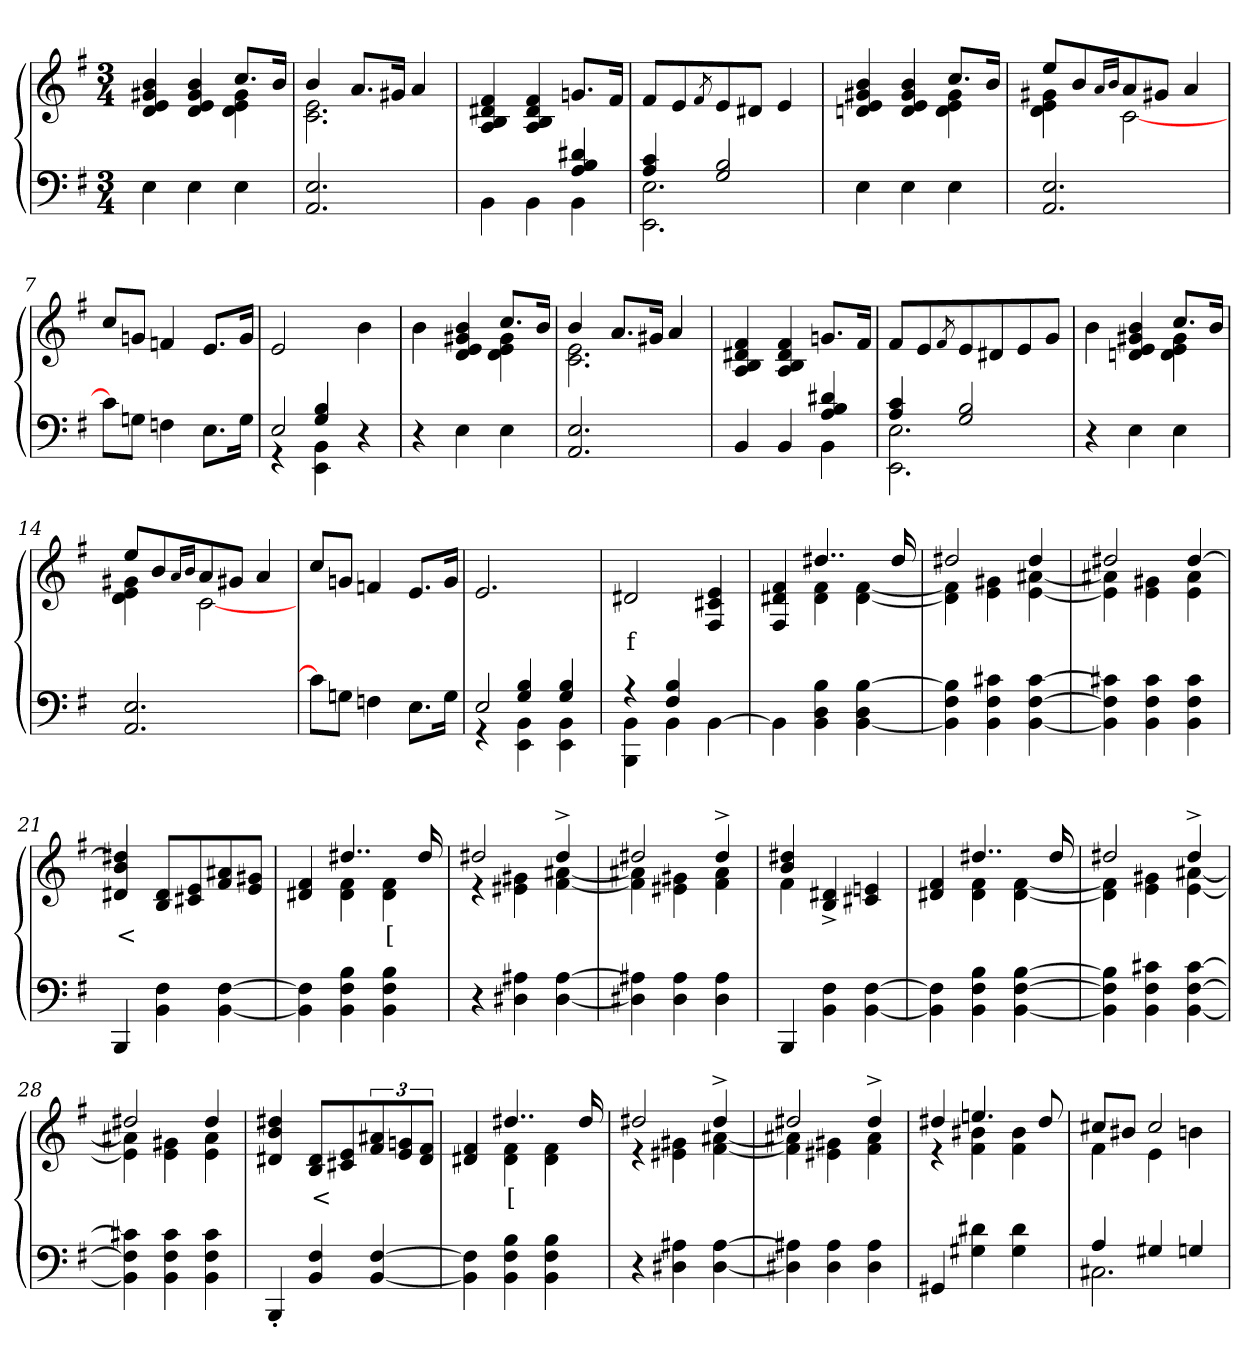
**kern	**kern	**text
*part2	*part1	*part1
*staff2	*staff1	*staff1
*clefF4	*clefG2	*
*k[f#]	*k[f#]	*
*e:	*e:	*
*M3/4	*M3/4	*
=1	=1	=1
*	*^	*
4E	4b 4g#X 4e 4d	2ryy	.
4E	4b 4g# 4e 4d	.	.
4E	8.ccL	4g# 4e 4d	.
.	16bJk	.	.
=2	=2	=2	=2
2.E 2.AA	4b	2.e 2.c	.
.	8.aL	.	.
.	16g#XJk	.	.
.	4a	.	.
*	*v	*v	*
=3	=3	=3
*^	*	*
2ryy	4BB\	4f# 4d#X 4B 4A	.
.	4BB\	4f# 4d# 4B 4A	.
4d#X 4B 4A	4BB\	8.gnL	.
.	.	16f#Jk	.
=4	=4	=4	=4
4c 4A	2.E 2.EE	8f#L	.
.	.	8e	.
.	.	8qf#/	.
2B 2G	.	8e	.
.	.	8d#XJ	.
.	.	4e	.
*v	*v	*	*
=5	=5	=5
*	*^	*
4E	4b 4g#X 4e 4dn	2ryy	.
4E	4b 4g# 4e 4d	.	.
4E	8.ccL	4g# 4e 4d	.
.	16bJk	.	.
=6	=6	=6	=6
2.E 2.AA	8eeL	4g# 4e 4d	.
.	8b	.	.
.	16qa/L	.	.
.	16qb/J	.	.
.	8a	[2c	.
.	8g#XJ	.	.
.	4a	.	.
*	*v	*v	*
=7	=7	=7
8cL]	8ccL	.
8GnJ	8gnJ	.
4Fn	4fn	.
8.EL	8.eL	.
16GJk	16gJk	.
=8	=8	=8
*^	*	*
*	*^	*	*
4ryy	2E/	4r	2e	.
4B 4G	.	4BB\ 4EE	.	.
4r	4ryy	4ryy	4b	.
*v	*v	*v	*	*
=9	=9	=9
*	*^	*
4r	4b	2ryy	.
4E	4b 4g#X 4e 4d	.	.
4E	8.ccL	4g# 4e 4d	.
.	16bJk	.	.
=10	=10	=10	=10
2.E 2.AA	4b	2.e 2.c	.
.	8.aL	.	.
.	16g#XJk	.	.
.	4a	.	.
*	*v	*v	*
=11	=11	=11
*^	*	*
2ryy	4BB	4f# 4d#X 4B 4A	.
.	4BB	4f# 4d# 4B 4A	.
4d#X 4B 4A	4BB	8.gnL	.
.	.	16f#Jk	.
=12	=12	=12	=12
4c 4A	2.E 2.EE	8f#L	.
.	.	8e	.
.	.	8qf#/	.
2B 2G	.	8e	.
.	.	8d#X	.
.	.	8e	.
.	.	8gJ	.
*v	*v	*	*
=13	=13	=13
*	*^	*
4r	4b	2ryy	.
4E	4b 4g#X 4e 4dn	.	.
4E	8.ccL	4g# 4e 4d	.
.	16bJk	.	.
=14	=14	=14	=14
2.E 2.AA	8eeL	4g# 4e 4d	.
.	8b	.	.
.	16qa/L	.	.
.	16qb/J	.	.
.	8a	[2c	.
.	8g#XJ	.	.
.	4a	.	.
*	*v	*v	*
=15	=15	=15
8cL]	8ccL	.
8GnJ	8gnJ	.
4Fn	4fn	.
8.EL	8.eL	.
16GJk	16gJk	.
=16	=16	=16
*^	*	*
*	*^	*	*
4ryy	2E/	4r	2.e	.
4B 4G	.	4BB\ 4EE	.	.
4B 4G	4ryy	4BB\ 4EE	.	.
*	*v	*v	*	*
=17	=17	=17	=17
4r	4BB 4BBB	2d#X	f
4B 4F#	4BB	.	.
4ryy	[4BB\	4e 4c#X 4F#	.
*v	*v	*	*
=18	=18	=18
*	*^	*
4BB\]	4f# 4d#X 4F#	4ryy	.
4B 4D 4BB	4..dd#	4f# 4d#	.
[4B 4D [4BB	.	[4f# [4d#	.
.	16dd#	.	.
=19	=19	=19	=19
4B] 4F# 4BB]	2dd#X	4f#] 4d#]	.
4c#X 4F# 4BB	.	4g#X 4e	.
[4c# [4F# [4BB	4dd#	[4a#X [4e	.
=20	=20	=20	=20
4c#X] 4F#] 4BB]	2dd#X	4a#X] 4e]	.
4c# 4F# 4BB	.	4g#X 4e	.
4c# 4F# 4BB	[4dd#	4a# 4e	.
*	*v	*v	*
=21	=21	=21
4BBB	4dd#X] 4b 4d#X	<
4F# 4BB	8d# 8BL	.
.	8e 8c#X	.
[4F# [4BB	8a#X 8f#	.
.	8g#X 8eJ	.
=22	=22	=22
*	*^	*
4F#] 4BB]	4f# 4d#X	4ryy	.
4B 4F# 4BB	4..dd#	4f# 4d#	.
4B 4F# 4BB	.	4f# 4d#	[
.	16dd#	.	.
=23	=23	=23	=23
4r	2dd#X	4r	.
4A#X 4D#X	.	4g#X 4e#X	.
[4A# [4D#	4dd#^>	[4a#X [4f#	.
=24	=24	=24	=24
4A#X] 4D#X]	2dd#X	4a#X] 4f#]	.
4A# 4D#	.	4g#X 4e#X	.
4A# 4D#	4dd#^>	4a# 4f#	.
=25	=25	=25	=25
4BBB	4dd#X 4b	4f#	.
4F# 4BB	4d#^> 4B^>	2ryy	.
[4F# [4BB	4en 4c#X	.	.
=26	=26	=26	=26
4F#] 4BB]	4f# 4d#X	4ryy	.
4B 4F# 4BB	4..dd#	4f# 4d#	.
[4B [4F# [4BB	.	[4f# [4d#	.
.	16dd#	.	.
=27	=27	=27	=27
4B] 4F#] 4BB]	2dd#X	4f#] 4d#]	.
4c#X 4F# 4BB	.	4g#X 4e	.
[4c# [4F# [4BB	4dd#^>	[4a#X [4e	.
=28	=28	=28	=28
4c#X] 4F#] 4BB]	2dd#X	4a#X] 4e]	.
4c# 4F# 4BB	.	4g#X 4e	.
4c# 4F# 4BB	4dd#	4a# 4e	.
*	*v	*v	*
=29	=29	=29
4BBB'>	4dd#X 4b 4d#X	.
4F# 4BB/	8d# 8BL	<
.	8e 8c#X	.
[4F# [4BB/	12a#X 12f#	.
.	12gn 12e	.
.	12f# 12d#J	.
=30	=30	=30
*	*^	*
4F#] 4BB]	4f# 4d#X	4ryy	.
4B 4F# 4BB	4..dd#	4f# 4d#	[
4B 4F# 4BB	.	4f# 4d#	.
.	16dd#	.	.
=31	=31	=31	=31
4r	2dd#X	4r	.
4A#X 4D#X	.	4g#X 4e#X	.
[4A# [4D#	4dd#^>	[4a#X [4f#	.
=32	=32	=32	=32
4A#X] 4D#X]	2dd#X	4a#X] 4f#]	.
4A# 4D#	.	4g#X 4e#X	.
4A# 4D#	4dd#^>	4a# 4f#	.
=33	=33	=33	=33
4GG#X	4dd#X	4r	.
4d#X 4G#	4.een	4b#X 4f#	.
4d# 4G#	.	4b# 4f#	.
.	8dd#	.	.
=34	=34	=34	=34
*^	*	*	*
4A	2.C#X	8cc#XL	4f#	.
.	.	8b#XJ	.	.
4G#X	.	2cc#	4e	.
4Gn	.	.	4bn	.
*v	*v	*	*	*
*	*v	*v	*
=	=	=
*-	*-	*-
